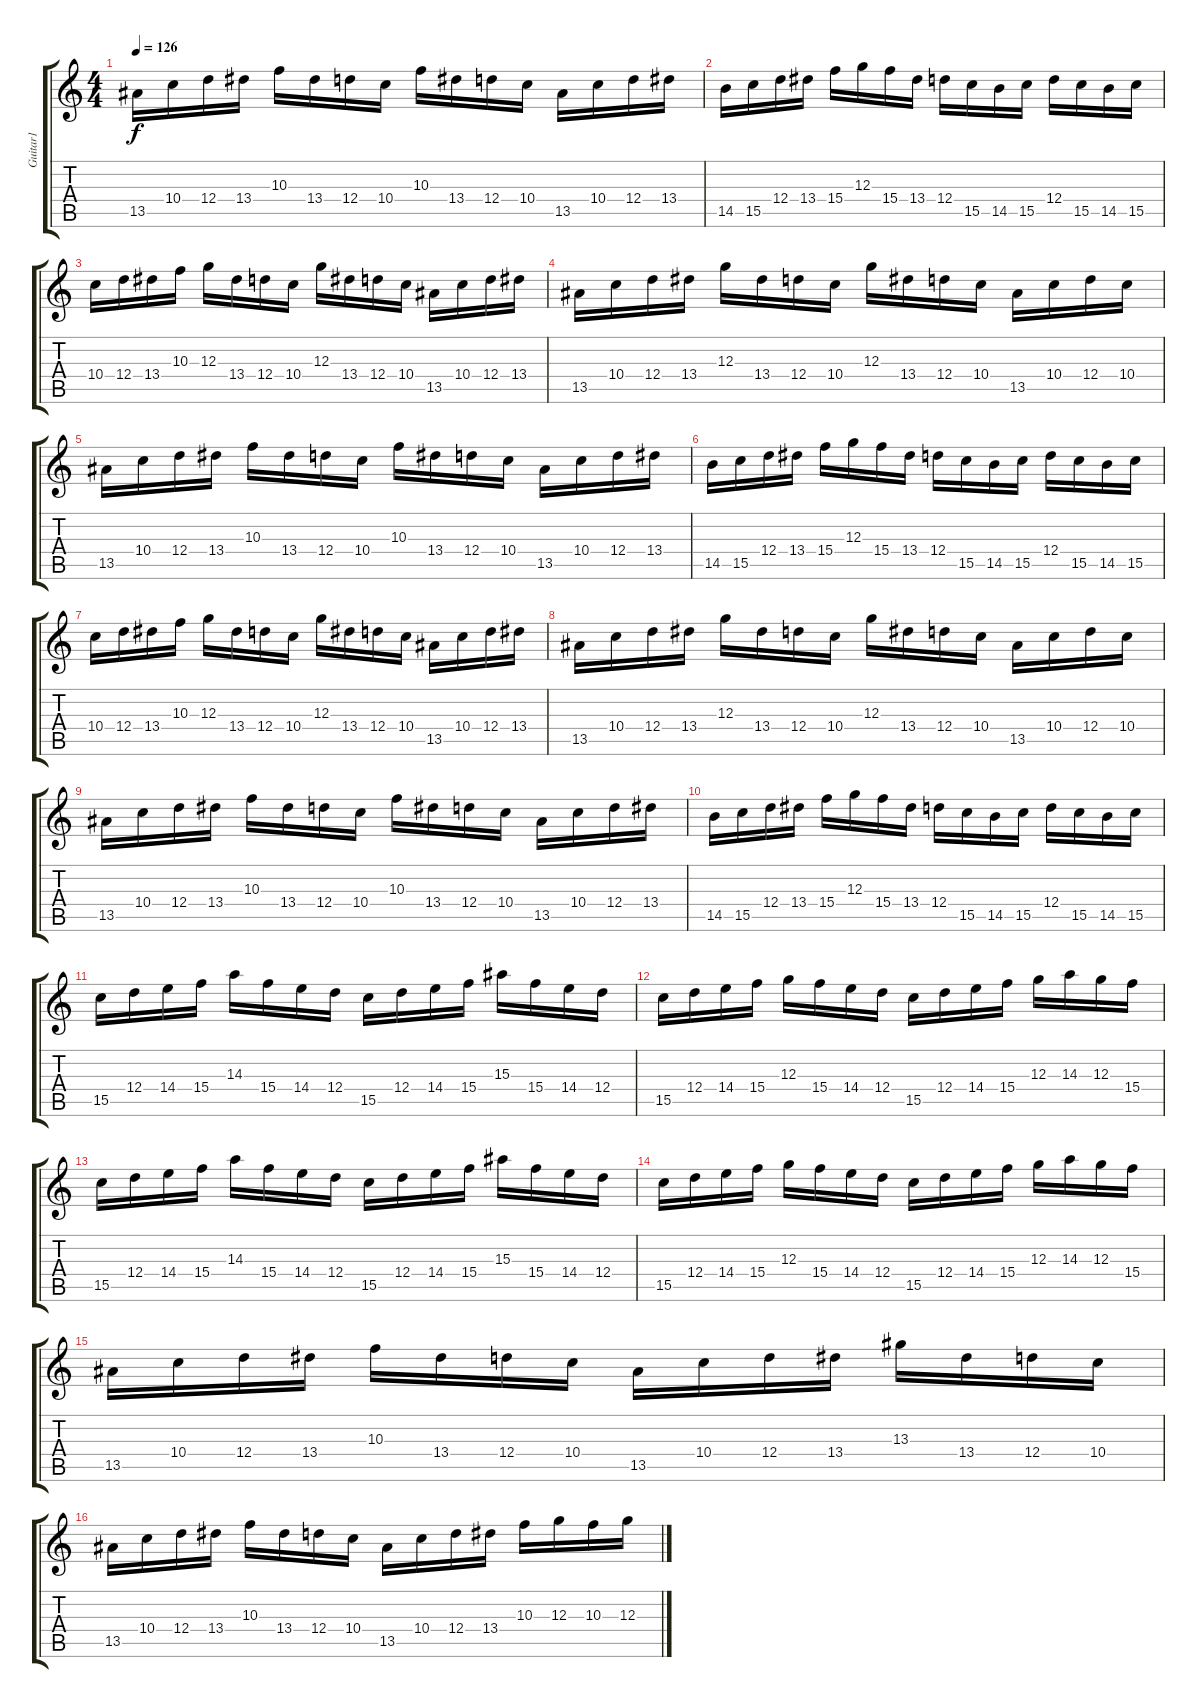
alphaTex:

\track ("Guitar1" "Guitar1") {instrument distortionguitar}
\staff {score tabs}
\tuning (E4 B3 G3 D3 A2 E2) {hide}
\ts (4 4)
\tempo 126
\clef g2
\ks c
13.5.16{dy f} 10.4.16 12.4.16 13.4.16 10.3.16 13.4.16 12.4.16 10.4.16 10.3.16 13.4.16 12.4.16 10.4.16 13.5.16 10.4.16 12.4.16 13.4.16 |
14.5.16 15.5.16 12.4.16 13.4.16 15.4.16 12.3.16 15.4.16 13.4.16 12.4.16 15.5.16 14.5.16 15.5.16 12.4.16 15.5.16 14.5.16 15.5.16 |
10.4.16 12.4.16 13.4.16 10.3.16 12.3.16 13.4.16 12.4.16 10.4.16 12.3.16 13.4.16 12.4.16 10.4.16 13.5.16 10.4.16 12.4.16 13.4.16 |
13.5.16 10.4.16 12.4.16 13.4.16 12.3.16 13.4.16 12.4.16 10.4.16 12.3.16 13.4.16 12.4.16 10.4.16 13.5.16 10.4.16 12.4.16 10.4.16 |
13.5.16 10.4.16 12.4.16 13.4.16 10.3.16 13.4.16 12.4.16 10.4.16 10.3.16 13.4.16 12.4.16 10.4.16 13.5.16 10.4.16 12.4.16 13.4.16 |
14.5.16 15.5.16 12.4.16 13.4.16 15.4.16 12.3.16 15.4.16 13.4.16 12.4.16 15.5.16 14.5.16 15.5.16 12.4.16 15.5.16 14.5.16 15.5.16 |
10.4.16 12.4.16 13.4.16 10.3.16 12.3.16 13.4.16 12.4.16 10.4.16 12.3.16 13.4.16 12.4.16 10.4.16 13.5.16 10.4.16 12.4.16 13.4.16 |
13.5.16 10.4.16 12.4.16 13.4.16 12.3.16 13.4.16 12.4.16 10.4.16 12.3.16 13.4.16 12.4.16 10.4.16 13.5.16 10.4.16 12.4.16 10.4.16 |
13.5.16 10.4.16 12.4.16 13.4.16 10.3.16 13.4.16 12.4.16 10.4.16 10.3.16 13.4.16 12.4.16 10.4.16 13.5.16 10.4.16 12.4.16 13.4.16 |
14.5.16 15.5.16 12.4.16 13.4.16 15.4.16 12.3.16 15.4.16 13.4.16 12.4.16 15.5.16 14.5.16 15.5.16 12.4.16 15.5.16 14.5.16 15.5.16 |
15.5.16 12.4.16 14.4.16 15.4.16 14.3.16 15.4.16 14.4.16 12.4.16 15.5.16 12.4.16 14.4.16 15.4.16 15.3.16 15.4.16 14.4.16 12.4.16 |
15.5.16 12.4.16 14.4.16 15.4.16 12.3.16 15.4.16 14.4.16 12.4.16 15.5.16 12.4.16 14.4.16 15.4.16 12.3.16 14.3.16 12.3.16 15.4.16 |
15.5.16 12.4.16 14.4.16 15.4.16 14.3.16 15.4.16 14.4.16 12.4.16 15.5.16 12.4.16 14.4.16 15.4.16 15.3.16 15.4.16 14.4.16 12.4.16 |
15.5.16 12.4.16 14.4.16 15.4.16 12.3.16 15.4.16 14.4.16 12.4.16 15.5.16 12.4.16 14.4.16 15.4.16 12.3.16 14.3.16 12.3.16 15.4.16 |
13.5.16 10.4.16 12.4.16 13.4.16 10.3.16 13.4.16 12.4.16 10.4.16 13.5.16 10.4.16 12.4.16 13.4.16 13.3.16 13.4.16 12.4.16 10.4.16 |
13.5.16 10.4.16 12.4.16 13.4.16 10.3.16 13.4.16 12.4.16 10.4.16 13.5.16 10.4.16 12.4.16 13.4.16 10.3.16 12.3.16 10.3.16 12.3.16
